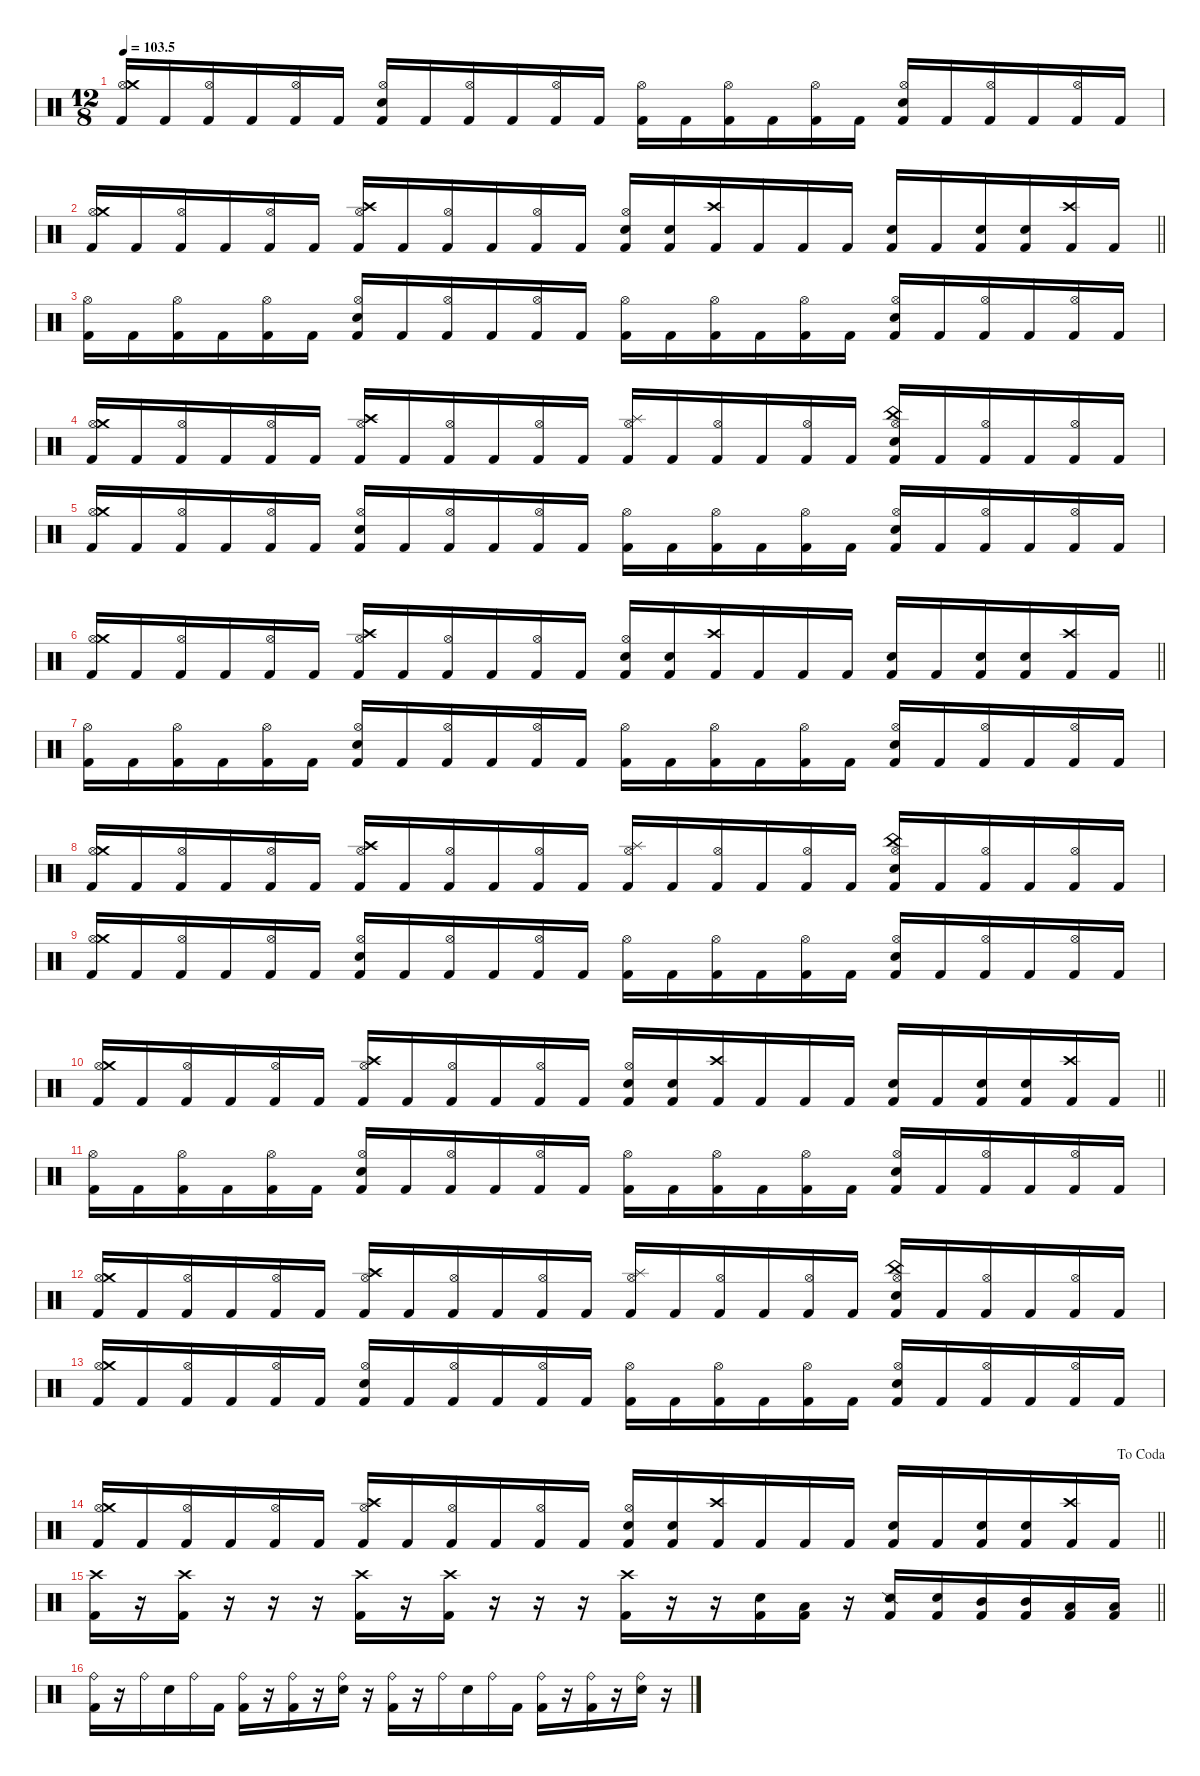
\defaultSystemsLayout 4
\hideDynamics
\bracketExtendMode nobrackets
\singleTrackTrackNamePolicy hidden
\multiTrackTrackNamePolicy hidden
\firstSystemTrackNameMode fullname
\firstSystemTrackNameOrientation horizontal
\otherSystemsTrackNameOrientation horizontal
\track ("Drums" "drm.") {defaultSystemsLayout 4 instrument percussion}
\staff {score}
\articulation defaults
\ts (12 8)
\tempo
103.5
\accidentals auto
\clef neutral
\ottava regular
\simile none
\ks c
("Hi-Hat (open)" "Crash medium (hit)" "Kick (hit) 2").16{dy f beam Up} "Kick (hit) 2".16{beam Up} ("Hi-Hat (open)" "Kick (hit) 2").16{beam Up} "Kick (hit) 2".16{beam Up} ("Hi-Hat (open)" "Kick (hit) 2").16{beam Up} "Kick (hit) 2".16{dy ff beam Up} ("Hi-Hat (open)" "Snare (hit) 2" "Kick (hit) 2").16{dy f beam Up} "Kick (hit) 2".16{beam Up} ("Hi-Hat (open)" "Kick (hit) 2").16{beam Up} "Kick (hit) 2".16{beam Up} ("Hi-Hat (open)" "Kick (hit) 2").16{beam Up} "Kick (hit) 2".16{beam Up} ("Hi-Hat (open)" "Kick (hit) 2").16{beam Down} "Kick (hit) 2".16{beam Down} ("Hi-Hat (open)" "Kick (hit) 2").16{beam Down} "Kick (hit) 2".16{beam Down} ("Hi-Hat (open)" "Kick (hit) 2").16{beam Down} "Kick (hit) 2".16{dy ff beam Down} ("Hi-Hat (open)" "Snare (hit) 2" "Kick (hit) 2").16{dy f beam Up} "Kick (hit) 2".16{beam Up} ("Hi-Hat (open)" "Kick (hit) 2").16{beam Up} "Kick (hit) 2".16{beam Up} ("Hi-Hat (open)" "Kick (hit) 2").16{beam Up} "Kick (hit) 2".16{beam Up} |
\barLineRight lightlight
("Hi-Hat (open)" "Crash medium (hit)" "Kick (hit) 2").16{beam Up} "Kick (hit) 2".16{beam Up} ("Hi-Hat (open)" "Kick (hit) 2").16{beam Up} "Kick (hit) 2".16{beam Up} ("Hi-Hat (open)" "Kick (hit) 2").16{beam Up} "Kick (hit) 2".16{dy ff beam Up} ("Hi-Hat (open)" "Crash high (hit)" "Kick (hit) 2").16{dy f beam Up} "Kick (hit) 2".16{beam Up} ("Hi-Hat (open)" "Kick (hit) 2").16{beam Up} "Kick (hit) 2".16{beam Up} ("Hi-Hat (open)" "Kick (hit) 2").16{beam Up} "Kick (hit) 2".16{beam Up} ("Hi-Hat (open)" "Kick (hit) 2" "Snare (hit) 2").16{beam Up} ("Snare (hit) 2" "Kick (hit) 2").16{dy ff beam Up} ("Crash high (hit)" "Kick (hit) 2").16{beam Up} "Kick (hit) 2".16{dy f beam Up} "Kick (hit) 2".16{dy ff beam Up} "Kick (hit) 2".16{beam Up} ("Snare (hit) 2" "Kick (hit) 2").16{beam Up} "Kick (hit) 2".16{dy f beam Up} ("Kick (hit) 2" "Snare (hit) 2").16{beam Up} ("Snare (hit) 2" "Kick (hit) 2").16{dy ff beam Up} ("Crash high (hit)" "Kick (hit) 2").16{beam Up} "Kick (hit) 2".16{dy f beam Up} |
("Hi-Hat (open)" "Kick (hit) 2").16{beam Down} "Kick (hit) 2".16{beam Down} ("Hi-Hat (open)" "Kick (hit) 2").16{beam Down} "Kick (hit) 2".16{beam Down} ("Hi-Hat (open)" "Kick (hit) 2").16{beam Down} "Kick (hit) 2".16{dy ff beam Down} ("Hi-Hat (open)" "Snare (hit) 2" "Kick (hit) 2").16{dy f beam Up} "Kick (hit) 2".16{beam Up} ("Hi-Hat (open)" "Kick (hit) 2").16{beam Up} "Kick (hit) 2".16{beam Up} ("Hi-Hat (open)" "Kick (hit) 2").16{beam Up} "Kick (hit) 2".16{beam Up} ("Hi-Hat (open)" "Kick (hit) 2").16{beam Down} "Kick (hit) 2".16{beam Down} ("Hi-Hat (open)" "Kick (hit) 2").16{beam Down} "Kick (hit) 2".16{beam Down} ("Hi-Hat (open)" "Kick (hit) 2").16{beam Down} "Kick (hit) 2".16{dy ff beam Down} ("Hi-Hat (open)" "Snare (hit) 2" "Kick (hit) 2").16{dy f beam Up} "Kick (hit) 2".16{beam Up} ("Hi-Hat (open)" "Kick (hit) 2").16{beam Up} "Kick (hit) 2".16{beam Up} ("Hi-Hat (open)" "Kick (hit) 2").16{beam Up} "Kick (hit) 2".16{beam Up} |
("Hi-Hat (open)" "Crash medium (hit)" "Kick (hit) 2").16{beam Up} "Kick (hit) 2".16{beam Up} ("Hi-Hat (open)" "Kick (hit) 2").16{beam Up} "Kick (hit) 2".16{beam Up} ("Hi-Hat (open)" "Kick (hit) 2").16{beam Up} "Kick (hit) 2".16{dy ff beam Up} ("Hi-Hat (open)" "Crash high (hit)" "Kick (hit) 2").16{dy f beam Up} "Kick (hit) 2".16{beam Up} ("Hi-Hat (open)" "Kick (hit) 2").16{beam Up} "Kick (hit) 2".16{beam Up} ("Hi-Hat (open)" "Kick (hit) 2").16{beam Up} "Kick (hit) 2".16{beam Up} ("Hi-Hat (open)" "Splash (hit)" "Kick (hit) 2").16{beam Up} "Kick (hit) 2".16{beam Up} ("Hi-Hat (open)" "Kick (hit) 2").16{beam Up} "Kick (hit) 2".16{beam Up} ("Hi-Hat (open)" "Kick (hit) 2").16{beam Up} "Kick (hit) 2".16{dy ff beam Up} ("Hi-Hat (open)" "China (hit)" "Snare (hit) 2" "Kick (hit) 2").16{dy f beam Up} "Kick (hit) 2".16{beam Up} ("Hi-Hat (open)" "Kick (hit) 2").16{beam Up} "Kick (hit) 2".16{beam Up} ("Hi-Hat (open)" "Kick (hit) 2").16{beam Up} "Kick (hit) 2".16{beam Up} |
("Hi-Hat (open)" "Crash medium (hit)" "Kick (hit) 2").16{beam Up} "Kick (hit) 2".16{beam Up} ("Hi-Hat (open)" "Kick (hit) 2").16{beam Up} "Kick (hit) 2".16{beam Up} ("Hi-Hat (open)" "Kick (hit) 2").16{beam Up} "Kick (hit) 2".16{dy ff beam Up} ("Hi-Hat (open)" "Snare (hit) 2" "Kick (hit) 2").16{dy f beam Up} "Kick (hit) 2".16{beam Up} ("Hi-Hat (open)" "Kick (hit) 2").16{beam Up} "Kick (hit) 2".16{beam Up} ("Hi-Hat (open)" "Kick (hit) 2").16{beam Up} "Kick (hit) 2".16{beam Up} ("Hi-Hat (open)" "Kick (hit) 2").16{beam Down} "Kick (hit) 2".16{beam Down} ("Hi-Hat (open)" "Kick (hit) 2").16{beam Down} "Kick (hit) 2".16{beam Down} ("Hi-Hat (open)" "Kick (hit) 2").16{beam Down} "Kick (hit) 2".16{dy ff beam Down} ("Hi-Hat (open)" "Snare (hit) 2" "Kick (hit) 2").16{dy f beam Up} "Kick (hit) 2".16{beam Up} ("Hi-Hat (open)" "Kick (hit) 2").16{beam Up} "Kick (hit) 2".16{beam Up} ("Hi-Hat (open)" "Kick (hit) 2").16{beam Up} "Kick (hit) 2".16{beam Up} |
\barLineRight lightlight
("Hi-Hat (open)" "Crash medium (hit)" "Kick (hit) 2").16{beam Up} "Kick (hit) 2".16{beam Up} ("Hi-Hat (open)" "Kick (hit) 2").16{beam Up} "Kick (hit) 2".16{beam Up} ("Hi-Hat (open)" "Kick (hit) 2").16{beam Up} "Kick (hit) 2".16{dy ff beam Up} ("Hi-Hat (open)" "Crash high (hit)" "Kick (hit) 2").16{dy f beam Up} "Kick (hit) 2".16{beam Up} ("Hi-Hat (open)" "Kick (hit) 2").16{beam Up} "Kick (hit) 2".16{beam Up} ("Hi-Hat (open)" "Kick (hit) 2").16{beam Up} "Kick (hit) 2".16{beam Up} ("Hi-Hat (open)" "Kick (hit) 2" "Snare (hit) 2").16{beam Up} ("Snare (hit) 2" "Kick (hit) 2").16{dy ff beam Up} ("Crash high (hit)" "Kick (hit) 2").16{beam Up} "Kick (hit) 2".16{dy f beam Up} "Kick (hit) 2".16{dy ff beam Up} "Kick (hit) 2".16{beam Up} ("Snare (hit) 2" "Kick (hit) 2").16{beam Up} "Kick (hit) 2".16{dy f beam Up} ("Kick (hit) 2" "Snare (hit) 2").16{beam Up} ("Snare (hit) 2" "Kick (hit) 2").16{dy ff beam Up} ("Crash high (hit)" "Kick (hit) 2").16{beam Up} "Kick (hit) 2".16{dy f beam Up} |
("Hi-Hat (open)" "Kick (hit) 2").16{beam Down} "Kick (hit) 2".16{beam Down} ("Hi-Hat (open)" "Kick (hit) 2").16{beam Down} "Kick (hit) 2".16{beam Down} ("Hi-Hat (open)" "Kick (hit) 2").16{beam Down} "Kick (hit) 2".16{dy ff beam Down} ("Hi-Hat (open)" "Snare (hit) 2" "Kick (hit) 2").16{dy f beam Up} "Kick (hit) 2".16{beam Up} ("Hi-Hat (open)" "Kick (hit) 2").16{beam Up} "Kick (hit) 2".16{beam Up} ("Hi-Hat (open)" "Kick (hit) 2").16{beam Up} "Kick (hit) 2".16{beam Up} ("Hi-Hat (open)" "Kick (hit) 2").16{beam Down} "Kick (hit) 2".16{beam Down} ("Hi-Hat (open)" "Kick (hit) 2").16{beam Down} "Kick (hit) 2".16{beam Down} ("Hi-Hat (open)" "Kick (hit) 2").16{beam Down} "Kick (hit) 2".16{dy ff beam Down} ("Hi-Hat (open)" "Snare (hit) 2" "Kick (hit) 2").16{dy f beam Up} "Kick (hit) 2".16{beam Up} ("Hi-Hat (open)" "Kick (hit) 2").16{beam Up} "Kick (hit) 2".16{beam Up} ("Hi-Hat (open)" "Kick (hit) 2").16{beam Up} "Kick (hit) 2".16{beam Up} |
("Hi-Hat (open)" "Crash medium (hit)" "Kick (hit) 2").16{beam Up} "Kick (hit) 2".16{beam Up} ("Hi-Hat (open)" "Kick (hit) 2").16{beam Up} "Kick (hit) 2".16{beam Up} ("Hi-Hat (open)" "Kick (hit) 2").16{beam Up} "Kick (hit) 2".16{dy ff beam Up} ("Hi-Hat (open)" "Crash high (hit)" "Kick (hit) 2").16{dy f beam Up} "Kick (hit) 2".16{beam Up} ("Hi-Hat (open)" "Kick (hit) 2").16{beam Up} "Kick (hit) 2".16{beam Up} ("Hi-Hat (open)" "Kick (hit) 2").16{beam Up} "Kick (hit) 2".16{beam Up} ("Hi-Hat (open)" "Splash (hit)" "Kick (hit) 2").16{beam Up} "Kick (hit) 2".16{beam Up} ("Hi-Hat (open)" "Kick (hit) 2").16{beam Up} "Kick (hit) 2".16{beam Up} ("Hi-Hat (open)" "Kick (hit) 2").16{beam Up} "Kick (hit) 2".16{dy ff beam Up} ("Hi-Hat (open)" "China (hit)" "Snare (hit) 2" "Kick (hit) 2").16{dy f beam Up} "Kick (hit) 2".16{beam Up} ("Hi-Hat (open)" "Kick (hit) 2").16{beam Up} "Kick (hit) 2".16{beam Up} ("Hi-Hat (open)" "Kick (hit) 2").16{beam Up} "Kick (hit) 2".16{beam Up} |
("Hi-Hat (open)" "Crash medium (hit)" "Kick (hit) 2").16{beam Up} "Kick (hit) 2".16{beam Up} ("Hi-Hat (open)" "Kick (hit) 2").16{beam Up} "Kick (hit) 2".16{beam Up} ("Hi-Hat (open)" "Kick (hit) 2").16{beam Up} "Kick (hit) 2".16{dy ff beam Up} ("Hi-Hat (open)" "Snare (hit) 2" "Kick (hit) 2").16{dy f beam Up} "Kick (hit) 2".16{beam Up} ("Hi-Hat (open)" "Kick (hit) 2").16{beam Up} "Kick (hit) 2".16{beam Up} ("Hi-Hat (open)" "Kick (hit) 2").16{beam Up} "Kick (hit) 2".16{beam Up} ("Hi-Hat (open)" "Kick (hit) 2").16{beam Down} "Kick (hit) 2".16{beam Down} ("Hi-Hat (open)" "Kick (hit) 2").16{beam Down} "Kick (hit) 2".16{beam Down} ("Hi-Hat (open)" "Kick (hit) 2").16{beam Down} "Kick (hit) 2".16{dy ff beam Down} ("Hi-Hat (open)" "Snare (hit) 2" "Kick (hit) 2").16{dy f beam Up} "Kick (hit) 2".16{beam Up} ("Hi-Hat (open)" "Kick (hit) 2").16{beam Up} "Kick (hit) 2".16{beam Up} ("Hi-Hat (open)" "Kick (hit) 2").16{beam Up} "Kick (hit) 2".16{beam Up} |
\barLineRight lightlight
("Hi-Hat (open)" "Crash medium (hit)" "Kick (hit) 2").16{beam Up} "Kick (hit) 2".16{beam Up} ("Hi-Hat (open)" "Kick (hit) 2").16{beam Up} "Kick (hit) 2".16{beam Up} ("Hi-Hat (open)" "Kick (hit) 2").16{beam Up} "Kick (hit) 2".16{dy ff beam Up} ("Hi-Hat (open)" "Crash high (hit)" "Kick (hit) 2").16{dy f beam Up} "Kick (hit) 2".16{beam Up} ("Hi-Hat (open)" "Kick (hit) 2").16{beam Up} "Kick (hit) 2".16{beam Up} ("Hi-Hat (open)" "Kick (hit) 2").16{beam Up} "Kick (hit) 2".16{beam Up} ("Hi-Hat (open)" "Kick (hit) 2" "Snare (hit) 2").16{beam Up} ("Snare (hit) 2" "Kick (hit) 2").16{dy ff beam Up} ("Crash high (hit)" "Kick (hit) 2").16{beam Up} "Kick (hit) 2".16{dy f beam Up} "Kick (hit) 2".16{dy ff beam Up} "Kick (hit) 2".16{beam Up} ("Snare (hit) 2" "Kick (hit) 2").16{beam Up} "Kick (hit) 2".16{dy f beam Up} ("Kick (hit) 2" "Snare (hit) 2").16{beam Up} ("Snare (hit) 2" "Kick (hit) 2").16{dy ff beam Up} ("Crash high (hit)" "Kick (hit) 2").16{beam Up} "Kick (hit) 2".16{dy f beam Up} |
("Hi-Hat (open)" "Kick (hit) 2").16{beam Down} "Kick (hit) 2".16{beam Down} ("Hi-Hat (open)" "Kick (hit) 2").16{beam Down} "Kick (hit) 2".16{beam Down} ("Hi-Hat (open)" "Kick (hit) 2").16{beam Down} "Kick (hit) 2".16{dy ff beam Down} ("Hi-Hat (open)" "Snare (hit) 2" "Kick (hit) 2").16{dy f beam Up} "Kick (hit) 2".16{beam Up} ("Hi-Hat (open)" "Kick (hit) 2").16{beam Up} "Kick (hit) 2".16{beam Up} ("Hi-Hat (open)" "Kick (hit) 2").16{beam Up} "Kick (hit) 2".16{beam Up} ("Hi-Hat (open)" "Kick (hit) 2").16{beam Down} "Kick (hit) 2".16{beam Down} ("Hi-Hat (open)" "Kick (hit) 2").16{beam Down} "Kick (hit) 2".16{beam Down} ("Hi-Hat (open)" "Kick (hit) 2").16{beam Down} "Kick (hit) 2".16{dy ff beam Down} ("Hi-Hat (open)" "Snare (hit) 2" "Kick (hit) 2").16{dy f beam Up} "Kick (hit) 2".16{beam Up} ("Hi-Hat (open)" "Kick (hit) 2").16{beam Up} "Kick (hit) 2".16{beam Up} ("Hi-Hat (open)" "Kick (hit) 2").16{beam Up} "Kick (hit) 2".16{beam Up} |
("Hi-Hat (open)" "Crash medium (hit)" "Kick (hit) 2").16{beam Up} "Kick (hit) 2".16{beam Up} ("Hi-Hat (open)" "Kick (hit) 2").16{beam Up} "Kick (hit) 2".16{beam Up} ("Hi-Hat (open)" "Kick (hit) 2").16{beam Up} "Kick (hit) 2".16{dy ff beam Up} ("Hi-Hat (open)" "Crash high (hit)" "Kick (hit) 2").16{dy f beam Up} "Kick (hit) 2".16{beam Up} ("Hi-Hat (open)" "Kick (hit) 2").16{beam Up} "Kick (hit) 2".16{beam Up} ("Hi-Hat (open)" "Kick (hit) 2").16{beam Up} "Kick (hit) 2".16{beam Up} ("Hi-Hat (open)" "Splash (hit)" "Kick (hit) 2").16{beam Up} "Kick (hit) 2".16{beam Up} ("Hi-Hat (open)" "Kick (hit) 2").16{beam Up} "Kick (hit) 2".16{beam Up} ("Hi-Hat (open)" "Kick (hit) 2").16{beam Up} "Kick (hit) 2".16{dy ff beam Up} ("Hi-Hat (open)" "China (hit)" "Snare (hit) 2" "Kick (hit) 2").16{dy f beam Up} "Kick (hit) 2".16{beam Up} ("Hi-Hat (open)" "Kick (hit) 2").16{beam Up} "Kick (hit) 2".16{beam Up} ("Hi-Hat (open)" "Kick (hit) 2").16{beam Up} "Kick (hit) 2".16{beam Up} |
("Hi-Hat (open)" "Crash medium (hit)" "Kick (hit) 2").16{beam Up} "Kick (hit) 2".16{beam Up} ("Hi-Hat (open)" "Kick (hit) 2").16{beam Up} "Kick (hit) 2".16{beam Up} ("Hi-Hat (open)" "Kick (hit) 2").16{beam Up} "Kick (hit) 2".16{dy ff beam Up} ("Hi-Hat (open)" "Snare (hit) 2" "Kick (hit) 2").16{dy f beam Up} "Kick (hit) 2".16{beam Up} ("Hi-Hat (open)" "Kick (hit) 2").16{beam Up} "Kick (hit) 2".16{beam Up} ("Hi-Hat (open)" "Kick (hit) 2").16{beam Up} "Kick (hit) 2".16{beam Up} ("Hi-Hat (open)" "Kick (hit) 2").16{beam Down} "Kick (hit) 2".16{beam Down} ("Hi-Hat (open)" "Kick (hit) 2").16{beam Down} "Kick (hit) 2".16{beam Down} ("Hi-Hat (open)" "Kick (hit) 2").16{beam Down} "Kick (hit) 2".16{dy ff beam Down} ("Hi-Hat (open)" "Snare (hit) 2" "Kick (hit) 2").16{dy f beam Up} "Kick (hit) 2".16{beam Up} ("Hi-Hat (open)" "Kick (hit) 2").16{beam Up} "Kick (hit) 2".16{beam Up} ("Hi-Hat (open)" "Kick (hit) 2").16{beam Up} "Kick (hit) 2".16{beam Up} |
\jump dacoda
\barLineRight lightlight
("Hi-Hat (open)" "Crash medium (hit)" "Kick (hit) 2").16{beam Up} "Kick (hit) 2".16{beam Up} ("Hi-Hat (open)" "Kick (hit) 2").16{beam Up} "Kick (hit) 2".16{beam Up} ("Hi-Hat (open)" "Kick (hit) 2").16{beam Up} "Kick (hit) 2".16{dy ff beam Up} ("Hi-Hat (open)" "Crash high (hit)" "Kick (hit) 2").16{dy f beam Up} "Kick (hit) 2".16{beam Up} ("Hi-Hat (open)" "Kick (hit) 2").16{beam Up} "Kick (hit) 2".16{beam Up} ("Hi-Hat (open)" "Kick (hit) 2").16{beam Up} "Kick (hit) 2".16{beam Up} ("Hi-Hat (open)" "Kick (hit) 2" "Snare (hit) 2").16{beam Up} ("Snare (hit) 2" "Kick (hit) 2").16{dy ff beam Up} ("Crash high (hit)" "Kick (hit) 2").16{beam Up} "Kick (hit) 2".16{dy f beam Up} "Kick (hit) 2".16{dy ff beam Up} "Kick (hit) 2".16{beam Up} ("Snare (hit) 2" "Kick (hit) 2").16{beam Up} "Kick (hit) 2".16{dy f beam Up} ("Kick (hit) 2" "Snare (hit) 2").16{beam Up} ("Snare (hit) 2" "Kick (hit) 2").16{dy ff beam Up} ("Crash high (hit)" "Kick (hit) 2").16{beam Up} "Kick (hit) 2".16{dy f beam Up} |
\barLineRight lightlight
("Crash high (hit)" "Kick (hit) 2").16{dy ff beam Down} r.16{beam Down} ("Crash high (hit)" "Kick (hit) 2").16{beam Down} r.16{beam Down} r.16{beam Down} r.16{beam Down} ("Crash high (hit)" "Kick (hit) 2").16{beam Down} r.16{beam Down} ("Crash high (hit)" "Kick (hit) 2").16{beam Down} r.16{beam Down} r.16{beam Down} r.16{beam Down} ("Crash high (hit)" "Kick (hit) 2").16{beam Down} r.16{beam Down} r.16{beam Down} ("Snare (hit) 2" "Kick (hit) 2").16{beam Down} ("Low Tom (hit)" "Kick (hit) 2").16{beam Down} r.16{beam Down} ("Snare (side stick) 2" "Kick (hit) 2").16{dy f beam Up} ("Snare (hit) 2" "Kick (hit) 2").16{dy ff beam Up} ("Mid Tom (hit)" "Kick (hit) 2").16{beam Up} ("Mid Tom (hit)" "Kick (hit) 2").16{beam Up} ("Low Tom (hit)" "Kick (hit) 2").16{beam Up} ("Low Tom (hit)" "Kick (hit) 2").16{beam Up} |
("Ride (bell)" "Kick (hit) 2").16{dy f beam Down} r.16{beam Down} "Ride (bell)".16{beam Down} "Snare (hit) 2".16{dy fff beam Down} "Ride (bell)".16{dy f beam Down} "Kick (hit) 2".16{dy ff beam Down} ("Ride (bell)" "Kick (hit) 2").16{dy f beam Down} r.16{beam Down} ("Ride (bell)" "Kick (hit) 2").16{beam Down} r.16{beam Down} ("Ride (bell)" "Snare (hit) 2").16{beam Down} r.16{beam Down} ("Ride (bell)" "Kick (hit) 2").16{beam Down} r.16{beam Down} "Ride (bell)".16{beam Down} "Snare (hit) 2".16{dy ff beam Down} "Ride (bell)".16{dy f beam Down} "Kick (hit) 2".16{beam Down} ("Ride (bell)" "Kick (hit) 2").16{beam Down} r.16{beam Down} ("Ride (bell)" "Kick (hit) 2").16{beam Down} r.16{beam Down} ("Ride (bell)" "Snare (hit) 2").16{beam Down} r.16{beam Down}
